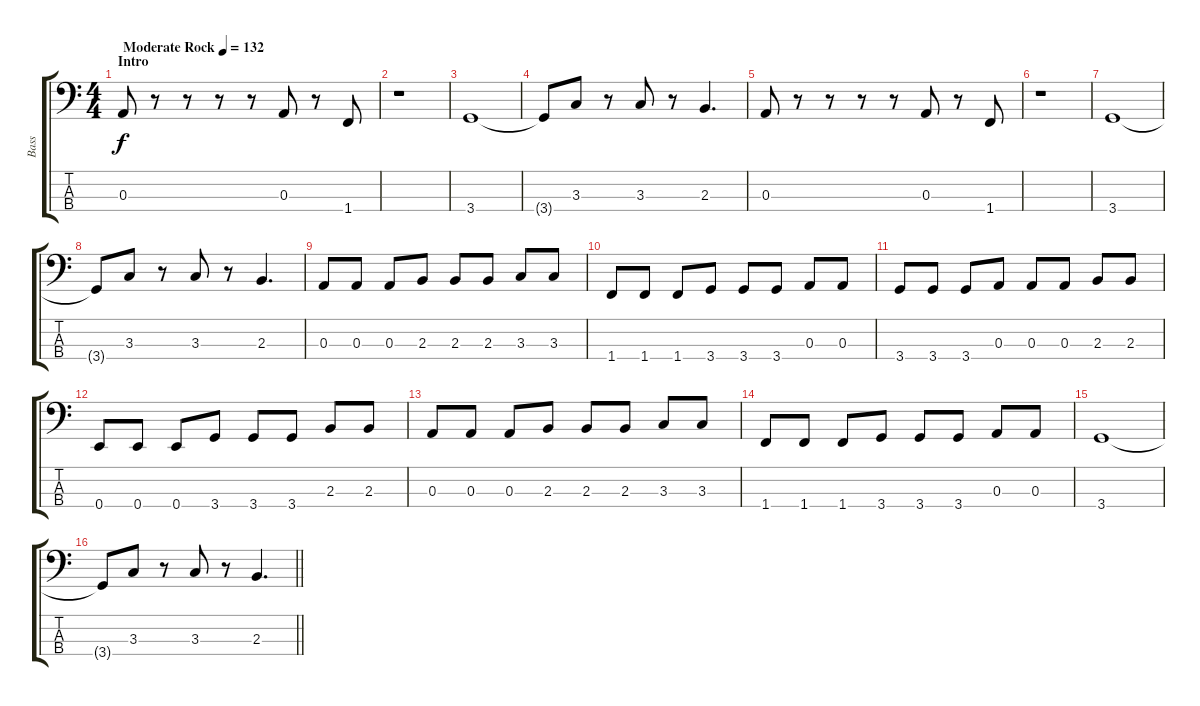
\track ("Bass" "Bass") {instrument electricbassfinger}
\staff {score tabs}
\tuning (G2 D2 A1 E1) {hide}
\ts (4 4)
\section ("" "Intro")
\tempo (132 "Moderate Rock")
\clef f4
\ks c
0.3.8{dy f instrument electricbassfinger} r.8 r.8 r.8 r.8 0.3.8 r.8 1.4.8 |
r.1 |
3.4.1 |
3.4{t}.8 3.3.8 r.8 3.3.8 r.8 2.3.4{d} |
0.3.8 r.8 r.8 r.8 r.8 0.3.8 r.8 1.4.8 |
r.1 |
3.4.1 |
3.4{t}.8 3.3.8 r.8 3.3.8 r.8 2.3.4{d} |
0.3.8 0.3.8 0.3.8 2.3.8 2.3.8 2.3.8 3.3.8 3.3.8 |
1.4.8 1.4.8 1.4.8 3.4.8 3.4.8 3.4.8 0.3.8 0.3.8 |
3.4.8 3.4.8 3.4.8 0.3.8 0.3.8 0.3.8 2.3.8 2.3.8 |
0.4.8 0.4.8 0.4.8 3.4.8 3.4.8 3.4.8 2.3.8 2.3.8 |
0.3.8 0.3.8 0.3.8 2.3.8 2.3.8 2.3.8 3.3.8 3.3.8 |
1.4.8 1.4.8 1.4.8 3.4.8 3.4.8 3.4.8 0.3.8 0.3.8 |
3.4.1 |
\barLineRight lightlight
3.4{t}.8 3.3.8 r.8 3.3.8 r.8 2.3.4{d}
